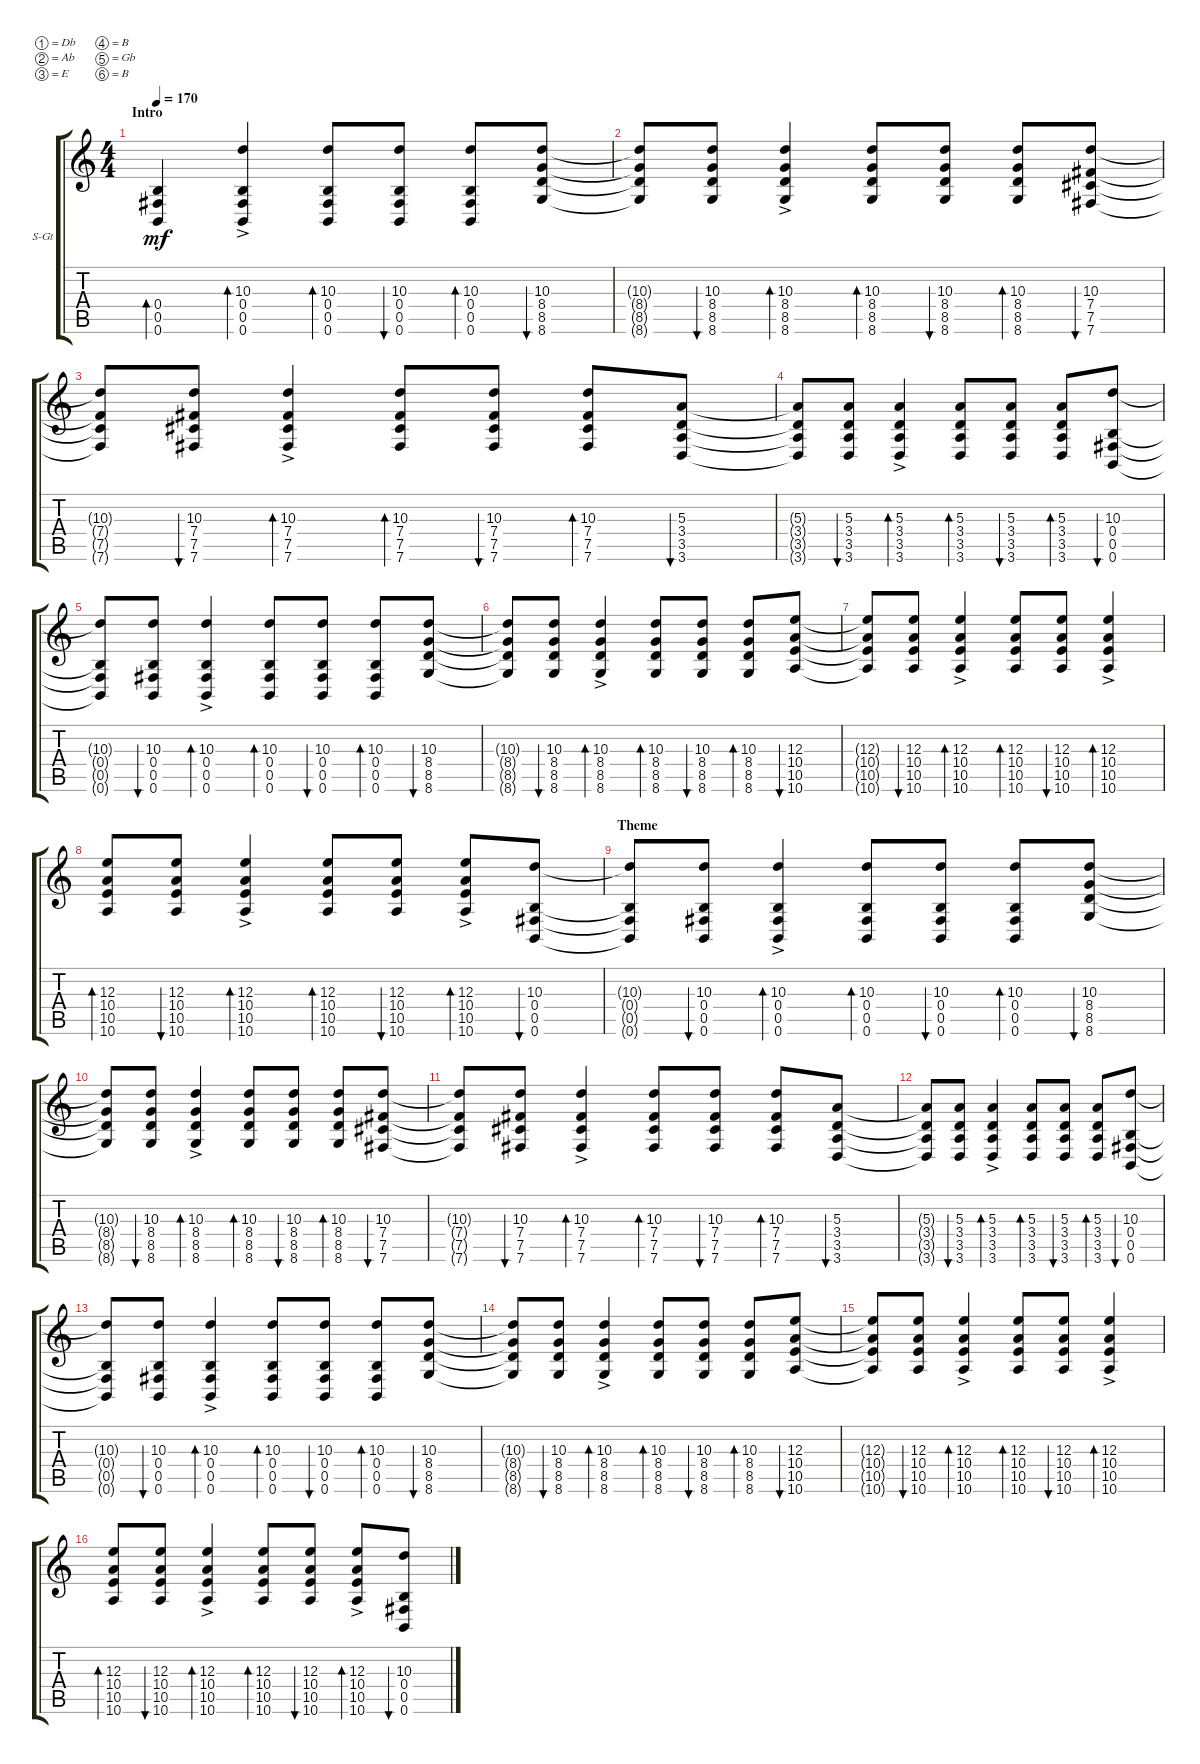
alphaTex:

\defaultSystemsLayout 4
\bracketExtendMode groupsimilarinstruments
\firstSystemTrackNameOrientation horizontal
\otherSystemsTrackNameOrientation horizontal
\track ("Steel Guitar" "S-Gt") {instrument acousticguitarsteel}
\staff {score tabs}
\tuning (Db4 Ab3 E3 B2 Gb2 B1)
\ts (4 4)
\section ("" "Intro")
\tempo 170
\clef g2
\scale
0.487395
\ks c
(0.6 0.5 0.4).4{bd 72 dy mf instrument acousticguitarsteel} (0.6{ac} 0.5{ac} 0.4 10.3).4{bd 72} (0.6 0.5 0.4 10.3).8{bd 72} (0.6 0.5 0.4 10.3).8{bu 72} (0.6 0.5 0.4 10.3).8{bd 72} (8.6 8.5 8.4 10.3).8{bu 72} |
\scale
0.256303 (8.6{t} 8.5{t} 8.4{t} 10.3{t}).8 (8.6 8.5 8.4 10.3).8{bu 72} (8.6{ac} 8.5{ac} 8.4 10.3).4{bd 72} (8.6 8.5 8.4 10.3).8{bd 72} (8.6 8.5 8.4 10.3).8{bu 72} (8.6 8.5 8.4 10.3).8{bd 72} (7.6 7.5 7.4 10.3).8{bu 72} |
\scale
0.256303 (10.3{t} 7.4{t} 7.5{t} 7.6{t}).8 (7.6 7.5 7.4 10.3).8{bu 72} (7.6{ac} 7.5{ac} 7.4 10.3).4{bd 72} (7.6 7.5 7.4 10.3).8{bd 72} (7.6 7.5 7.4 10.3).8{bu 72} (7.6 7.5 7.4 10.3).8{bd 72} (3.6 3.5 3.4 5.3).8{bu 72} |
\scale
0.333333 (5.3{t} 3.4{t} 3.5{t} 3.6{t}).8 (3.6 3.5 3.4 5.3).8{bu 72} (3.6{ac} 3.5{ac} 3.4 5.3).4{bd 72} (3.6 3.5 3.4 5.3).8{bd 72} (3.6 3.5 3.4 5.3).8{bu 72} (3.6 3.5 3.4 5.3).8{bd 72} (0.6 0.5 0.4 10.3).8{bu 72} |
\scale
0.333333 (0.4{t} 0.5{t} 0.6{t} 10.3{t}).8 (0.6 0.5 0.4 10.3).8{bu 72} (0.6{ac} 0.5{ac} 0.4 10.3).4{bd 72} (0.6 0.5 0.4 10.3).8{bd 72} (0.6 0.5 0.4 10.3).8{bu 72} (0.6 0.5 0.4 10.3).8{bd 72} (8.6 8.5 8.4 10.3).8{bu 72} |
\scale
0.333333 (10.3{t} 8.4{t} 8.5{t} 8.6{t}).8 (8.6 8.5 8.4 10.3).8{bu 72} (8.6{ac} 8.5{ac} 8.4 10.3).4{bd 72} (8.6 8.5 8.4 10.3).8{bd 72} (8.6 8.5 8.4 10.3).8{bu 72} (8.6 8.5 8.4 10.3).8{bd 72} (10.6 10.5 10.4 12.3).8{bu 72} |
(12.3{t} 10.4{t} 10.5{t} 10.6{t}).8 (10.6 10.5 10.4 12.3).8{bu 72} (10.6{ac} 10.5{ac} 10.4 12.3).4{bd 72} (10.6 10.5 10.4 12.3).8{bd 72} (10.6 10.5 10.4 12.3).8{bu 72} (10.6{ac} 10.5{ac} 10.4 12.3).4{bd 72} |
(12.3 10.4 10.5 10.6).8{bd 72} (10.6 10.5 10.4 12.3).8{bu 72} (10.6{ac} 10.5{ac} 10.4 12.3).4{bd 72} (10.6 10.5 10.4 12.3).8{bd 72} (10.6 10.5 10.4 12.3).8{bu 72} (10.6{ac} 10.5{ac} 10.4 12.3).8{bd 72} (0.6 0.5 0.4 10.3).8{bu 72} |
\section ("" "Theme")
(0.6{t} 0.5{t} 0.4{t} 10.3{t}).8 (0.6 0.5 0.4 10.3).8{bu 72} (0.6{ac} 0.5{ac} 0.4 10.3).4{bd 72} (0.6 0.5 0.4 10.3).8{bd 72} (0.6 0.5 0.4 10.3).8{bu 72} (0.6 0.5 0.4 10.3).8{bd 72} (8.6 8.5 8.4 10.3).8{bu 72} |
(8.6{t} 8.5{t} 8.4{t} 10.3{t}).8 (8.6 8.5 8.4 10.3).8{bu 72} (8.6{ac} 8.5{ac} 8.4 10.3).4{bd 72} (8.6 8.5 8.4 10.3).8{bd 72} (8.6 8.5 8.4 10.3).8{bu 72} (8.6 8.5 8.4 10.3).8{bd 72} (7.6 7.5 7.4 10.3).8{bu 72} |
(7.6{t} 7.5{t} 7.4{t} 10.3{t}).8 (7.6 7.5 7.4 10.3).8{bu 72} (7.6{ac} 7.5{ac} 7.4 10.3).4{bd 72} (7.6 7.5 7.4 10.3).8{bd 72} (7.6 7.5 7.4 10.3).8{bu 72} (7.6 7.5 7.4 10.3).8{bd 72} (3.6 3.5 3.4 5.3).8{bu 72} |
(3.6{t} 3.5{t} 3.4{t} 5.3{t}).8 (3.6 3.5 3.4 5.3).8{bu 72} (3.6{ac} 3.5{ac} 3.4 5.3).4{bd 72} (3.6 3.5 3.4 5.3).8{bd 72} (3.6 3.5 3.4 5.3).8{bu 72} (3.6 3.5 3.4 5.3).8{bd 72} (0.6 0.5 0.4 10.3).8{bu 72} |
(0.6{t} 0.5{t} 0.4{t} 10.3{t}).8 (0.6 0.5 0.4 10.3).8{bu 72} (0.6{ac} 0.5{ac} 0.4 10.3).4{bd 72} (0.6 0.5 0.4 10.3).8{bd 72} (0.6 0.5 0.4 10.3).8{bu 72} (0.6 0.5 0.4 10.3).8{bd 72} (8.6 8.5 8.4 10.3).8{bu 72} |
(8.6{t} 8.5{t} 8.4{t} 10.3{t}).8 (8.6 8.5 8.4 10.3).8{bu 72} (8.6{ac} 8.5{ac} 8.4 10.3).4{bd 72} (8.6 8.5 8.4 10.3).8{bd 72} (8.6 8.5 8.4 10.3).8{bu 72} (8.6 8.5 8.4 10.3).8{bd 72} (10.6 10.5 10.4 12.3).8{bu 72} |
(10.6{t} 10.5{t} 10.4{t} 12.3{t}).8 (10.6 10.5 10.4 12.3).8{bu 72} (10.6{ac} 10.5{ac} 10.4 12.3).4{bd 72} (10.6 10.5 10.4 12.3).8{bd 72} (10.6 10.5 10.4 12.3).8{bu 72} (10.6{ac} 10.5{ac} 10.4 12.3).4{bd 72} |
(10.6 10.5 10.4 12.3).8{bd 72} (10.6 10.5 10.4 12.3).8{bu 72} (10.6{ac} 10.5{ac} 10.4 12.3).4{bd 72} (10.6 10.5 10.4 12.3).8{bd 72} (10.6 10.5 10.4 12.3).8{bu 72} (10.6{ac} 10.5{ac} 10.4 12.3).8{bd 72} (0.6 0.5 0.4 10.3).8{bu 72}
